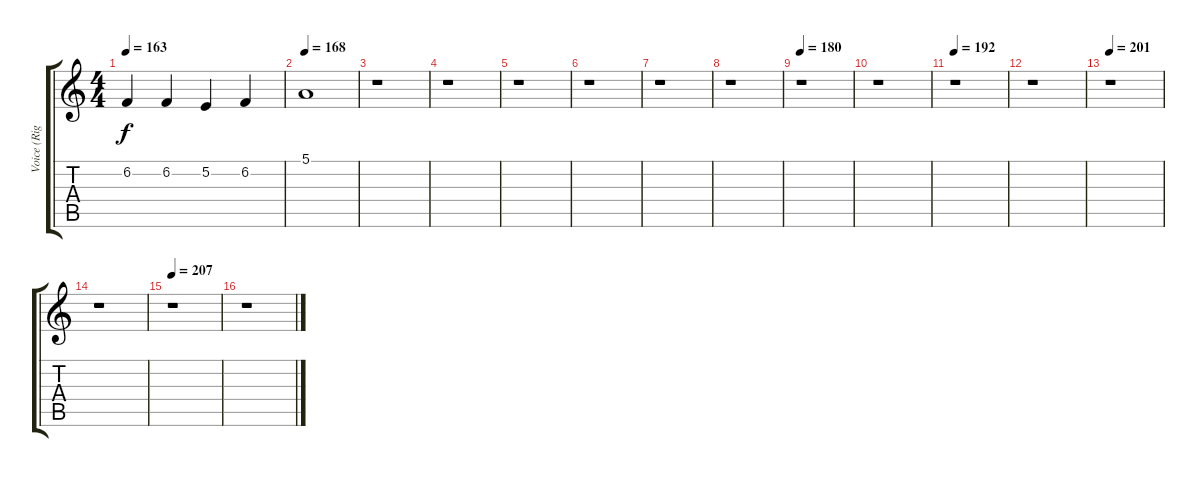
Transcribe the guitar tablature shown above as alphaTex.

\track ("Voice (Right)" "Voice (Rig") {instrument synthvoice}
\staff {score tabs}
\tuning (E4 B3 G3 D3 A2 E2) {hide}
\ts (4 4)
\tempo 163
\clef g2
\ks c
6.2.4{dy f} 6.2.4 5.2.4 6.2.4 |
\tempo 168
5.1.1 |
r.1 |
r.1 |
r.1 |
r.1 |
r.1 |
r.1 |
\tempo 180
r.1 |
r.1 |
\tempo 192
r.1 |
r.1 |
\tempo 201
r.1 |
r.1 |
\tempo 207
r.1 |
r.1
